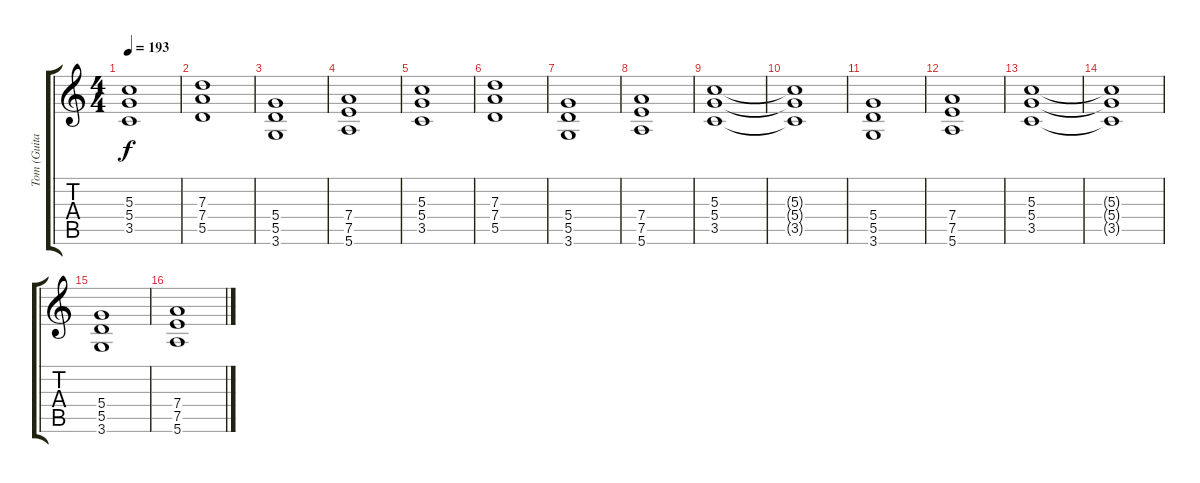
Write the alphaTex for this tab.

\track ("Tom (Guitar)" "Tom (Guita") {instrument overdrivenguitar}
\staff {score tabs}
\tuning (E4 B3 G3 D3 A2 E2) {hide}
\ts (4 4)
\tempo 193
\clef g2
\ks c
(5.3 5.4 3.5).1{dy f} |
(7.3 7.4 5.5).1 |
(5.4 5.5 3.6).1 |
(7.4 7.5 5.6).1 |
(5.3 5.4 3.5).1 |
(7.3 7.4 5.5).1 |
(5.4 5.5 3.6).1 |
(7.4 7.5 5.6).1 |
(5.3 5.4 3.5).1 |
(5.3{t} 5.4{t} 3.5{t}).1 |
(5.4 5.5 3.6).1 |
(7.4 7.5 5.6).1 |
(5.3 5.4 3.5).1 |
(5.3{t} 5.4{t} 3.5{t}).1 |
(5.4 5.5 3.6).1 |
(7.4 7.5 5.6).1
